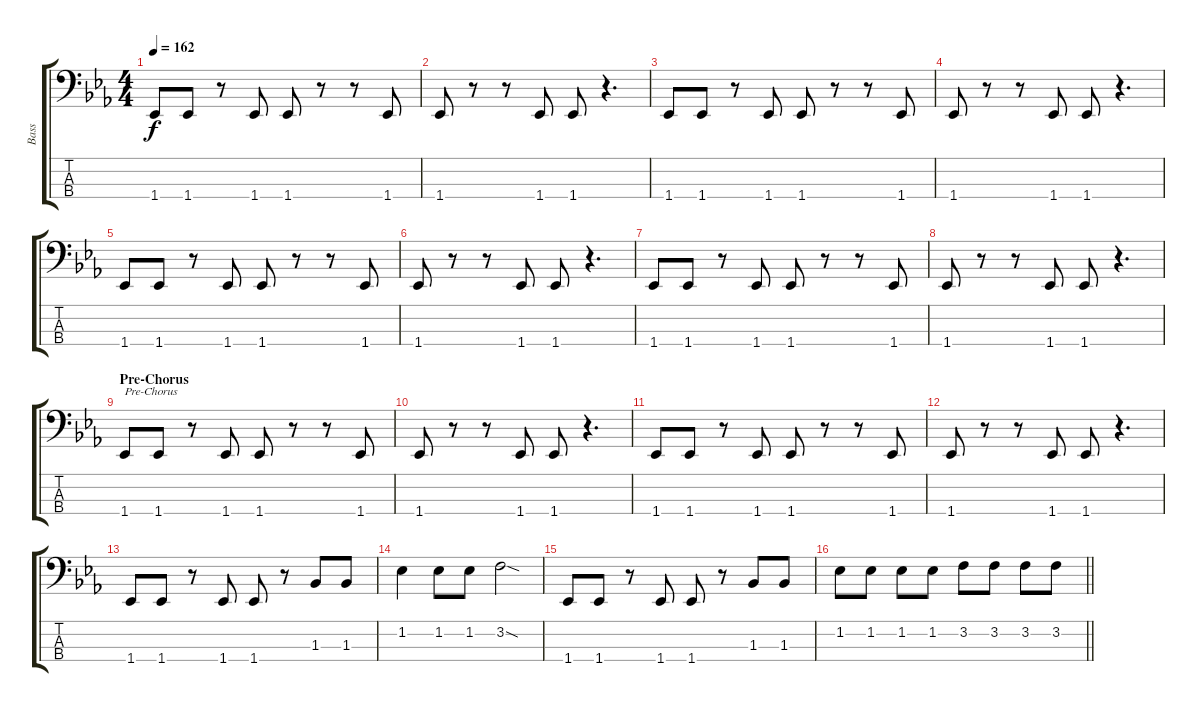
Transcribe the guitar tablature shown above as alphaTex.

\track ("Bass" "Bass") {instrument electricbassfinger}
\staff {score tabs}
\tuning (G2 D2 A1 D1) {hide}
\ts (4 4)
\tempo 162
\clef f4
\ks eb
1.4.8{dy f} 1.4.8 r.8 1.4.8 1.4.8 r.8 r.8 1.4.8 |
1.4.8 r.8 r.8 1.4.8 1.4.8 r.4{d} |
1.4.8 1.4.8 r.8 1.4.8 1.4.8 r.8 r.8 1.4.8 |
1.4.8 r.8 r.8 1.4.8 1.4.8 r.4{d} |
1.4.8 1.4.8 r.8 1.4.8 1.4.8 r.8 r.8 1.4.8 |
1.4.8 r.8 r.8 1.4.8 1.4.8 r.4{d} |
1.4.8 1.4.8 r.8 1.4.8 1.4.8 r.8 r.8 1.4.8 |
1.4.8 r.8 r.8 1.4.8 1.4.8 r.4{d} |
\section ("" "Pre-Chorus")
1.4.8{txt "Pre-Chorus"} 1.4.8 r.8 1.4.8 1.4.8 r.8 r.8 1.4.8 |
1.4.8 r.8 r.8 1.4.8 1.4.8 r.4{d} |
1.4.8 1.4.8 r.8 1.4.8 1.4.8 r.8 r.8 1.4.8 |
1.4.8 r.8 r.8 1.4.8 1.4.8 r.4{d} |
1.4.8 1.4.8 r.8 1.4.8 1.4.8 r.8 1.3.8 1.3.8 |
1.2.4 1.2.8 1.2.8 3.2{sod}.2 |
1.4.8 1.4.8 r.8 1.4.8 1.4.8 r.8 1.3.8 1.3.8 |
\barLineRight lightlight
1.2.8 1.2.8 1.2.8 1.2.8 3.2.8 3.2.8 3.2.8 3.2.8
